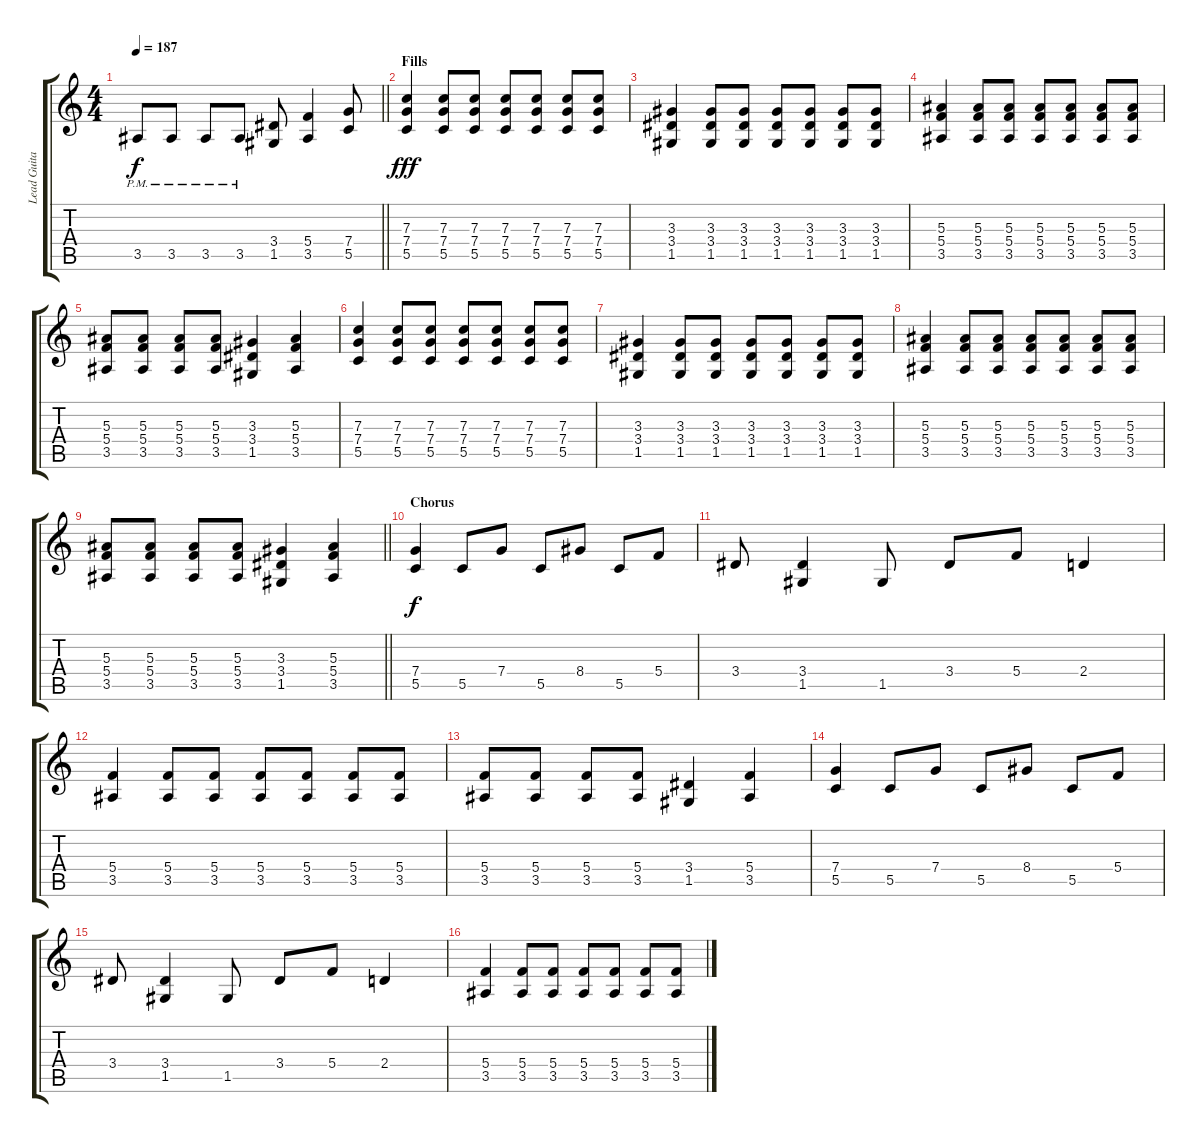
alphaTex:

\track ("Lead Guitar" "Lead Guita") {instrument overdrivenguitar}
\staff {score tabs}
\tuning (D4 A3 F3 C3 G2 C2) {hide}
\ts (4 4)
\tempo 187
\clef g2
\barLineRight lightlight
\ks c
3.5{pm}.8{dy f} 3.5{pm}.8 3.5{pm}.8 3.5{pm}.8 (3.4 1.5).8 (5.4 3.5).4 (7.4 5.5).8 |
\section ("" "Fills")
(7.3 7.4 5.5).4{dy fff} (7.3 7.4 5.5).8 (7.3 7.4 5.5).8 (7.3 7.4 5.5).8 (7.3 7.4 5.5).8 (7.3 7.4 5.5).8 (7.3 7.4 5.5).8 |
(3.3 3.4 1.5).4 (3.3 3.4 1.5).8 (3.3 3.4 1.5).8 (3.3 3.4 1.5).8 (3.3 3.4 1.5).8 (3.3 3.4 1.5).8 (3.3 3.4 1.5).8 |
(5.3 5.4 3.5).4 (5.3 5.4 3.5).8 (5.3 5.4 3.5).8 (5.3 5.4 3.5).8 (5.3 5.4 3.5).8 (5.3 5.4 3.5).8 (5.3 5.4 3.5).8 |
(5.3 5.4 3.5).8 (5.3 5.4 3.5).8 (5.3 5.4 3.5).8 (5.3 5.4 3.5).8 (3.3 3.4 1.5).4 (5.3 5.4 3.5).4 |
(7.3 7.4 5.5).4 (7.3 7.4 5.5).8 (7.3 7.4 5.5).8 (7.3 7.4 5.5).8 (7.3 7.4 5.5).8 (7.3 7.4 5.5).8 (7.3 7.4 5.5).8 |
(3.3 3.4 1.5).4 (3.3 3.4 1.5).8 (3.3 3.4 1.5).8 (3.3 3.4 1.5).8 (3.3 3.4 1.5).8 (3.3 3.4 1.5).8 (3.3 3.4 1.5).8 |
(5.3 5.4 3.5).4 (5.3 5.4 3.5).8 (5.3 5.4 3.5).8 (5.3 5.4 3.5).8 (5.3 5.4 3.5).8 (5.3 5.4 3.5).8 (5.3 5.4 3.5).8 |
\barLineRight lightlight
(5.3 5.4 3.5).8 (5.3 5.4 3.5).8 (5.3 5.4 3.5).8 (5.3 5.4 3.5).8 (3.3 3.4 1.5).4 (5.3 5.4 3.5).4 |
\section ("" "Chorus")
(7.4 5.5).4{dy f} 5.5.8 7.4.8 5.5.8 8.4.8 5.5.8 5.4.8 |
3.4.8 (3.4 1.5).4 1.5.8 3.4.8 5.4.8 2.4.4 |
(5.4 3.5).4 (5.4 3.5).8 (5.4 3.5).8 (5.4 3.5).8 (5.4 3.5).8 (5.4 3.5).8 (5.4 3.5).8 |
(5.4 3.5).8 (5.4 3.5).8 (5.4 3.5).8 (5.4 3.5).8 (3.4 1.5).4 (5.4 3.5).4 |
(7.4 5.5).4 5.5.8 7.4.8 5.5.8 8.4.8 5.5.8 5.4.8 |
3.4.8 (3.4 1.5).4 1.5.8 3.4.8 5.4.8 2.4.4 |
(5.4 3.5).4 (5.4 3.5).8 (5.4 3.5).8 (5.4 3.5).8 (5.4 3.5).8 (5.4 3.5).8 (5.4 3.5).8
